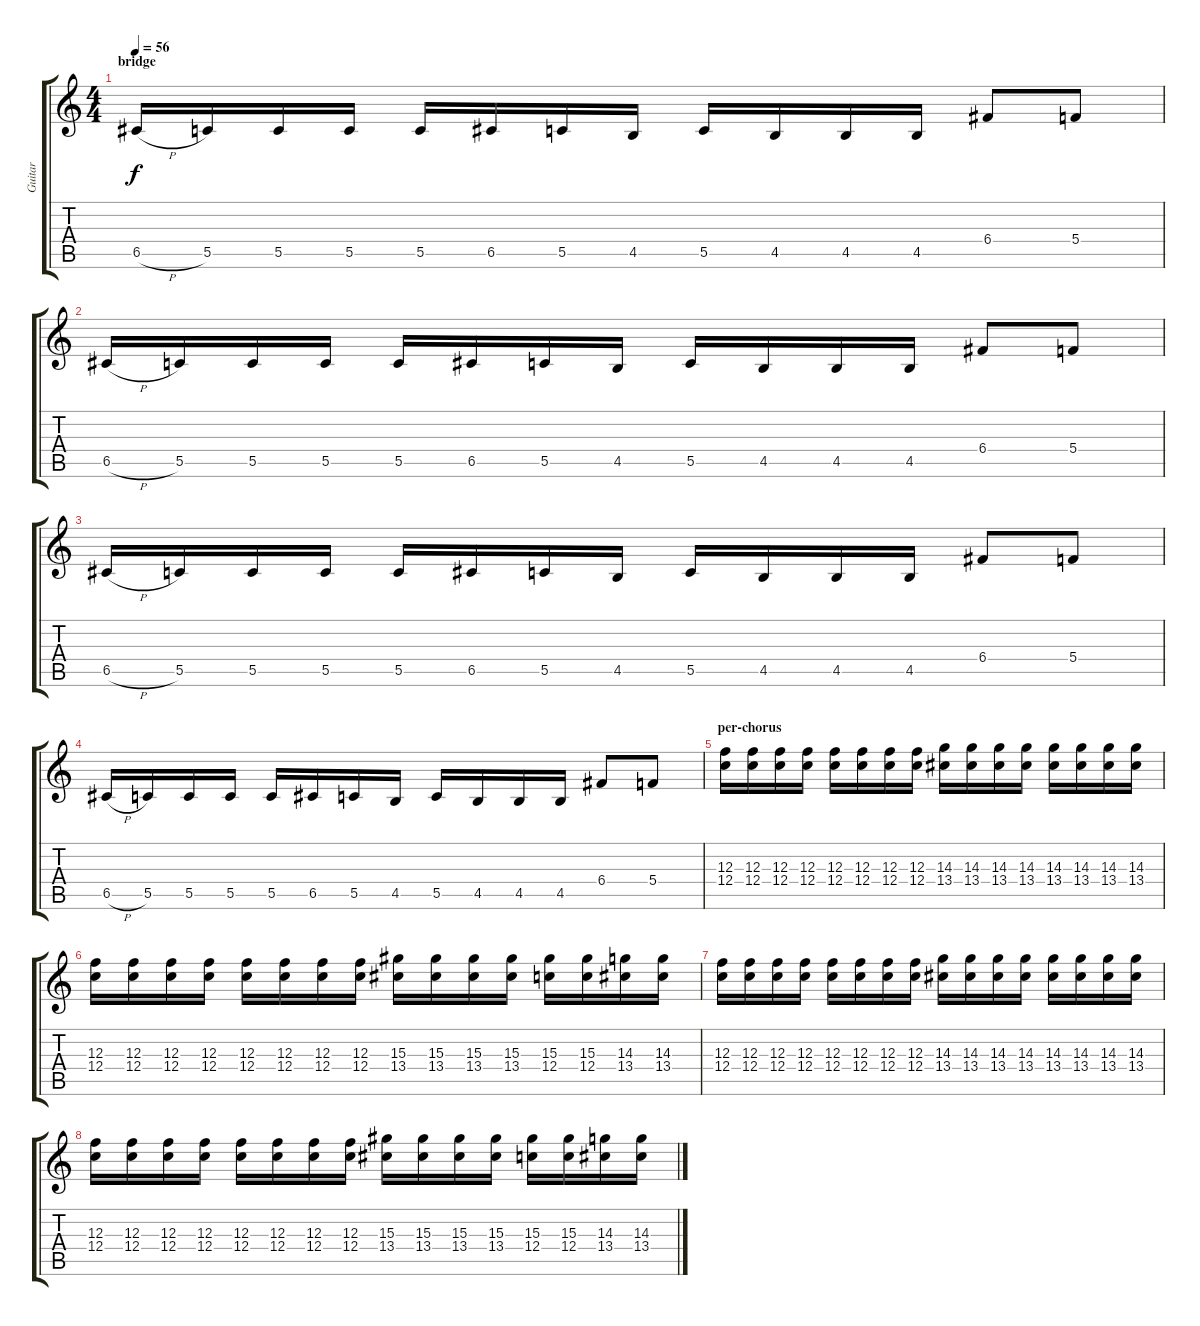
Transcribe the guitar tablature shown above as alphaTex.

\track ("Guitar" "Guitar") {instrument overdrivenguitar}
\staff {score tabs}
\tuning (D4 A3 F3 C3 G2 C2) {hide}
\ts (4 4)
\section ("" "bridge")
\tempo 56
\clef g2
\ks c
6.5{h}.16{dy f} 5.5.16 5.5.16 5.5.16 5.5.16 6.5.16 5.5.16 4.5.16 5.5.16 4.5.16 4.5.16 4.5.16 6.4.8 5.4.8 |
6.5{h}.16 5.5.16 5.5.16 5.5.16 5.5.16 6.5.16 5.5.16 4.5.16 5.5.16 4.5.16 4.5.16 4.5.16 6.4.8 5.4.8 |
6.5{h}.16 5.5.16 5.5.16 5.5.16 5.5.16 6.5.16 5.5.16 4.5.16 5.5.16 4.5.16 4.5.16 4.5.16 6.4.8 5.4.8 |
6.5{h}.16 5.5.16 5.5.16 5.5.16 5.5.16 6.5.16 5.5.16 4.5.16 5.5.16 4.5.16 4.5.16 4.5.16 6.4.8 5.4.8 |
\section ("" "per-chorus")
(12.3 12.4).16 (12.3 12.4).16 (12.3 12.4).16 (12.3 12.4).16 (12.3 12.4).16 (12.3 12.4).16 (12.3 12.4).16 (12.3 12.4).16 (14.3 13.4).16 (14.3 13.4).16 (14.3 13.4).16 (14.3 13.4).16 (14.3 13.4).16 (14.3 13.4).16 (14.3 13.4).16 (14.3 13.4).16 |
(12.3 12.4).16 (12.3 12.4).16 (12.3 12.4).16 (12.3 12.4).16 (12.3 12.4).16 (12.3 12.4).16 (12.3 12.4).16 (12.3 12.4).16 (15.3 13.4).16 (15.3 13.4).16 (15.3 13.4).16 (15.3 13.4).16 (15.3 12.4).16 (15.3 12.4).16 (14.3 13.4).16 (14.3 13.4).16 |
(12.3 12.4).16 (12.3 12.4).16 (12.3 12.4).16 (12.3 12.4).16 (12.3 12.4).16 (12.3 12.4).16 (12.3 12.4).16 (12.3 12.4).16 (14.3 13.4).16 (14.3 13.4).16 (14.3 13.4).16 (14.3 13.4).16 (14.3 13.4).16 (14.3 13.4).16 (14.3 13.4).16 (14.3 13.4).16 |
(12.3 12.4).16 (12.3 12.4).16 (12.3 12.4).16 (12.3 12.4).16 (12.3 12.4).16 (12.3 12.4).16 (12.3 12.4).16 (12.3 12.4).16 (15.3 13.4).16 (15.3 13.4).16 (15.3 13.4).16 (15.3 13.4).16 (15.3 12.4).16 (15.3 12.4).16 (14.3 13.4).16 (14.3 13.4).16
